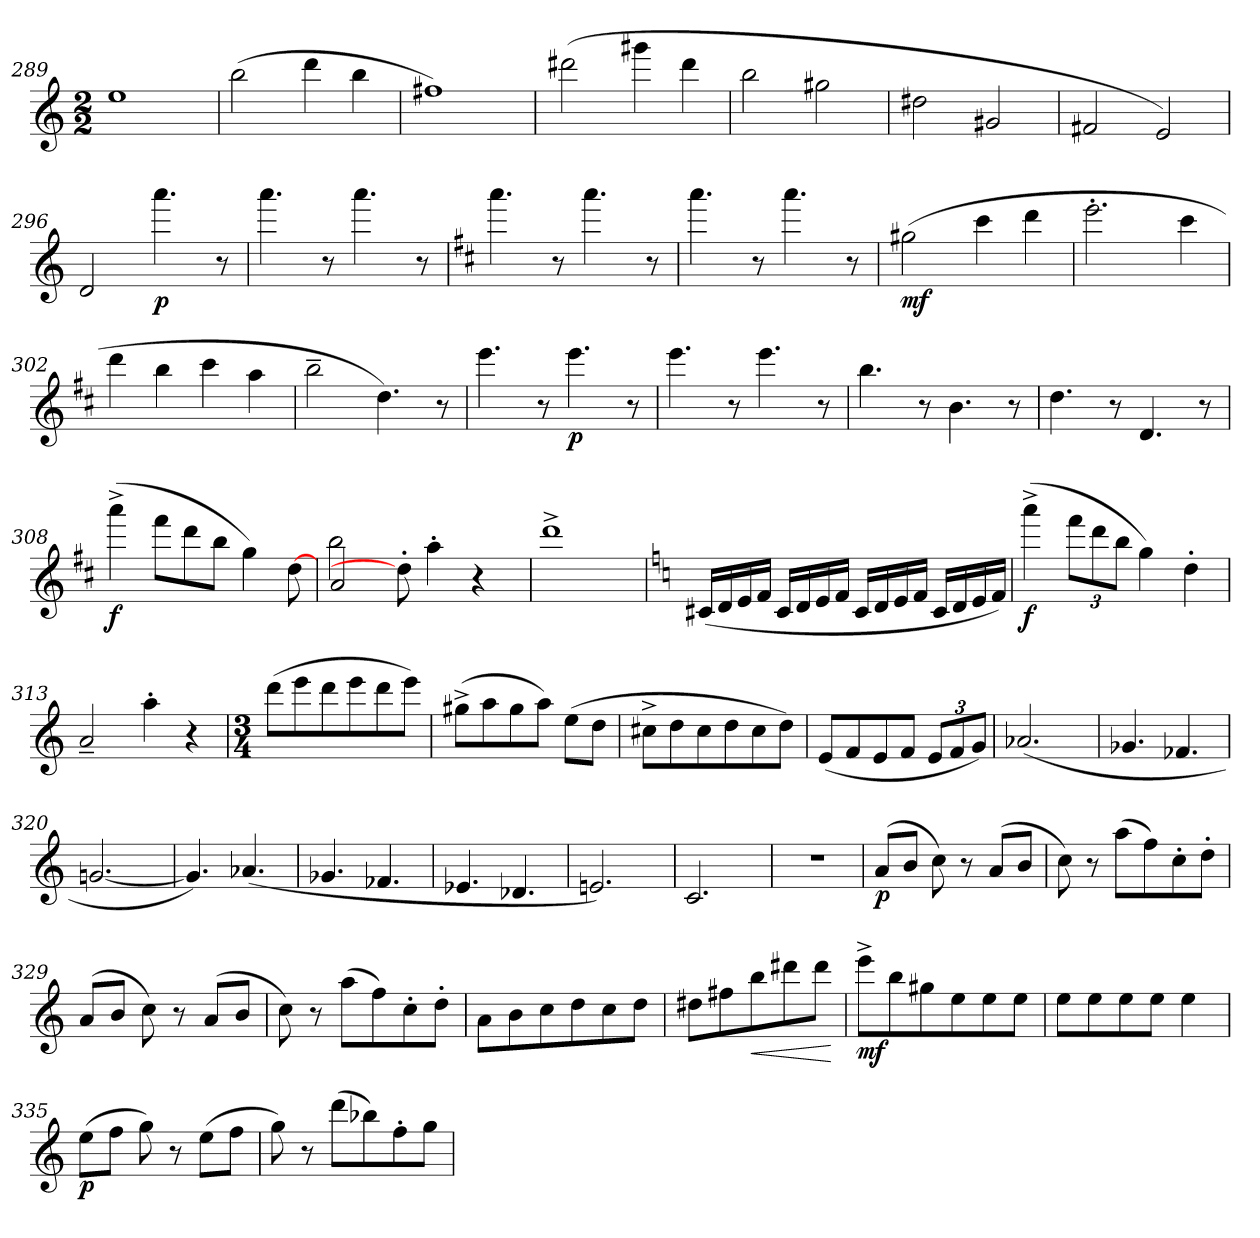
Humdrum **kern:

**kern	**dynam
*part1	*part1
*staff1	*staff1
*clefG2	*
*k[]	*
*M2/2	*
=289	=289
1ee	.
=290	=290
(2bb\	.
4ddd\	.
4bb\	.
=291	=291
1ff#X)	.
=292	=292
(2ddd#X\	.
4ggg#X\	.
4ddd#\	.
=293	=293
2bb\	.
2gg#X\	.
=294	=294
2dd#X\	.
2g#X/	.
=295	=295
2f#X/	.
2e/)	.
=296	=296
2d/	.
!	!LO:DY:b
4.aaa\	p
8r	.
=297	=297
4.aaa\	.
8r	.
4.aaa\	.
8r	.
!!LO:LB:g=z
=298	=298
*k[f#c#]	*
4.aaa\	.
8r	.
4.aaa\	.
8r	.
=299	=299
4.aaa\	.
8r	.
4.aaa\	.
8r	.
=300	=300
!	!LO:DY:b
(2gg#X\	mf
4ccc#\	.
4ddd\	.
=301	=301
2.eee'\	.
4ccc#\	.
=302	=302
4ddd\	.
4bb\	.
4ccc#\	.
4aa\	.
=303	=303
2bb~\	.
4.dd\)	.
8r	.
=304	=304
4.eee\	.
8r	.
!	!LO:DY:b
4.eee\	p
8r	.
=305	=305
4.eee\	.
8r	.
4.eee\	.
8r	.
!!LO:LB:g=z
=306	=306
4.bb\	.
8r	.
4.b\	.
8r	.
=307	=307
4.dd\	.
8r	.
4.d/	.
8r	.
=308	=308
!	!LO:DY:b
(4aaa^\	f
8fff#\L	.
8ddd\	.
8bb\J	.
4gg\)	.
[8dd\	.
=309	=309
*^	*
2bb\	2a/	.
8dd'\]	2ryy	.
4aa'\	.	.
4r	.	.
.	8ryy	.
*v	*v	*
=310	=310
1ddd^	.
!!LO:LB:g=z
=311	=311
*k[]	*
(16c#X/LL	.
16d/	.
16e/	.
16f/JJ	.
16c#/LL	.
16d/	.
16e/	.
16f/JJ	.
16c#/LL	.
16d/	.
16e/	.
16f/JJ	.
16c#/LL	.
16d/	.
16e/	.
16f/JJ)	.
=312	=312
!	!LO:DY:b
(4aaa^\	f
12fff\L	.
12ddd\	.
12bb\J	.
4gg\)	.
4dd'\	.
=313	=313
2a~/	.
4aa'\	.
4r	.
!!LO:LB:g=z
=314	=314
*M3/4	*
(8ddd\L	.
8eee\	.
8ddd\	.
8eee\	.
8ddd\	.
8eee\J)	.
=315	=315
(8gg#X^\L	.
8aa\	.
8gg#\	.
8aa\J)	.
(8ee\L	.
8dd\J	.
=316	=316
8cc#X^\L	.
8dd\	.
8cc#\	.
8dd\	.
8cc#\	.
8dd\J)	.
=317	=317
(8e/L	.
8f/	.
8e/	.
8f/J	.
12e/L	.
12f/	.
12g/J)	.
!!LO:LB:g=z
=318	=318
!	!LO:DY:b
!	!LO:DY:n=1:b
(2.a-X/	mf mp
=319	=319
4.g-X/	.
4.f-X/	.
=320	=320
[2.gn/	.
=321	=321
4.g/])	.
(4.a-X/	.
=322	=322
4.g-X/	.
4.f-X/	.
=323	=323
4.e-X/	.
4.d-X/	.
=324	=324
2.en/)	.
=325	=325
2.c/	.
=326	=326
2.r	.
!!LO:LB:g=z
=327	=327
!	!LO:DY:b
(8a/L	p
8b/J	.
8cc\)	.
8r	.
(8a/L	.
8b/J	.
=328	=328
8cc\)	.
8r	.
(8aa\L	.
8ff\)	.
8cc'\	.
8dd'\J	.
=329	=329
(8a/L	.
8b/J	.
8cc\)	.
8r	.
(8a/L	.
8b/J	.
=330	=330
8cc\)	.
8r	.
(8aa\L	.
8ff\)	.
8cc'\	.
8dd'\J	.
=331	=331
8a\L	.
8b\	.
8cc\	.
8dd\	.
8cc\	.
8dd\J	.
!!LO:LB:g=z
=332	=332
8dd#X\L	.
8ff#X\	.
!	!LO:HP:b
8bb\	<
8ddd#X\	.
8ddd#\J	.
.	[
=333	=333
!	!LO:DY:b
8eee^\L	mf
8bb\	.
8gg#X\	.
8ee\	.
8ee\	.
8ee\J	.
=334	=334
8ee\L	.
8ee\	.
8ee\	.
8ee\J	.
4ee\	.
=335	=335
!	!LO:DY:b
(8ee\L	p
8ff\J	.
8gg\)	.
8r	.
(8ee\L	.
8ff\J	.
=336	=336
8gg\)	.
8r	.
(8ddd\L	.
8bb-X\)	.
8ff'\	.
8gg\J	.
=	=
*-	*-
